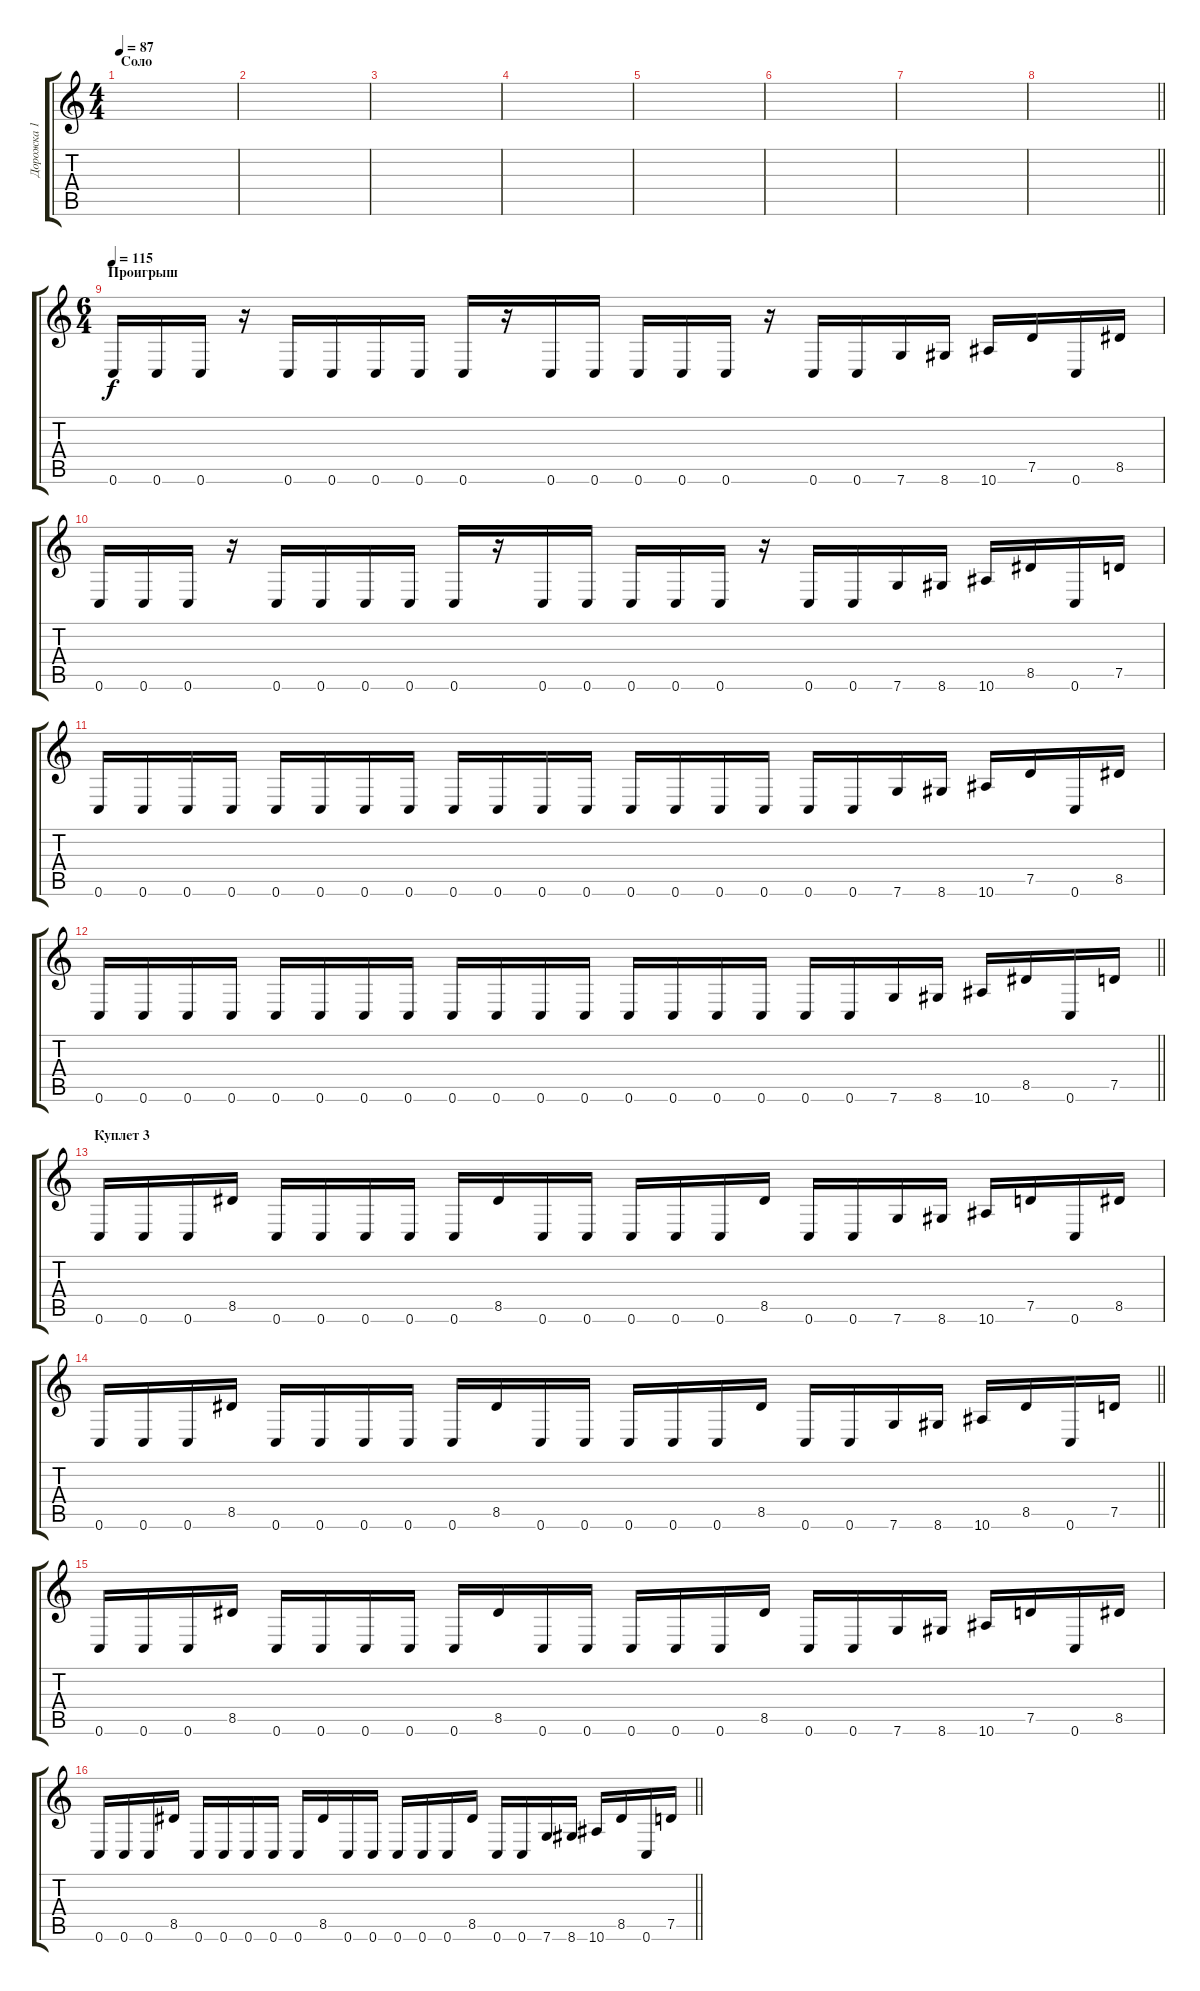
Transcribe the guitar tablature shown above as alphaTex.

\track ("Дорожка 1" "Дорожка 1") {instrument distortionguitar}
\staff {score tabs}
\tuning (D4 A3 F3 C3 G2 C2) {hide}
\ts (4 4)
\section ("" "Соло")
\tempo 87
\clef g2
\ks c
|
|
|
|
|
|
|
\barLineRight lightlight
|
\ts (6 4)
\section ("" "Проигрыш")
\tempo 115
0.6.16 0.6.16 0.6.16 r.16 0.6.16 0.6.16 0.6.16 0.6.16 0.6.16 r.16 0.6.16 0.6.16 0.6.16 0.6.16 0.6.16 r.16 0.6.16 0.6.16 7.6.16 8.6.16 10.6.16 7.5.16 0.6.16 8.5.16 |
0.6.16 0.6.16 0.6.16 r.16 0.6.16 0.6.16 0.6.16 0.6.16 0.6.16 r.16 0.6.16 0.6.16 0.6.16 0.6.16 0.6.16 r.16 0.6.16 0.6.16 7.6.16 8.6.16 10.6.16 8.5.16 0.6.16 7.5.16 |
0.6.16 0.6.16 0.6.16 0.6.16 0.6.16 0.6.16 0.6.16 0.6.16 0.6.16 0.6.16 0.6.16 0.6.16 0.6.16 0.6.16 0.6.16 0.6.16 0.6.16 0.6.16 7.6.16 8.6.16 10.6.16 7.5.16 0.6.16 8.5.16 |
\barLineRight lightlight
0.6.16 0.6.16 0.6.16 0.6.16 0.6.16 0.6.16 0.6.16 0.6.16 0.6.16 0.6.16 0.6.16 0.6.16 0.6.16 0.6.16 0.6.16 0.6.16 0.6.16 0.6.16 7.6.16 8.6.16 10.6.16 8.5.16 0.6.16 7.5.16 |
\section ("" "Куплет 3")
0.6.16 0.6.16 0.6.16 8.5.16 0.6.16 0.6.16 0.6.16 0.6.16 0.6.16 8.5.16 0.6.16 0.6.16 0.6.16 0.6.16 0.6.16 8.5.16 0.6.16 0.6.16 7.6.16 8.6.16 10.6.16 7.5.16 0.6.16 8.5.16 |
\barLineRight lightlight
0.6.16 0.6.16 0.6.16 8.5.16 0.6.16 0.6.16 0.6.16 0.6.16 0.6.16 8.5.16 0.6.16 0.6.16 0.6.16 0.6.16 0.6.16 8.5.16 0.6.16 0.6.16 7.6.16 8.6.16 10.6.16 8.5.16 0.6.16 7.5.16 |
0.6.16 0.6.16 0.6.16 8.5.16 0.6.16 0.6.16 0.6.16 0.6.16 0.6.16 8.5.16 0.6.16 0.6.16 0.6.16 0.6.16 0.6.16 8.5.16 0.6.16 0.6.16 7.6.16 8.6.16 10.6.16 7.5.16 0.6.16 8.5.16 |
\barLineRight lightlight
0.6.16 0.6.16 0.6.16 8.5.16 0.6.16 0.6.16 0.6.16 0.6.16 0.6.16 8.5.16 0.6.16 0.6.16 0.6.16 0.6.16 0.6.16 8.5.16 0.6.16 0.6.16 7.6.16 8.6.16 10.6.16 8.5.16 0.6.16 7.5.16
